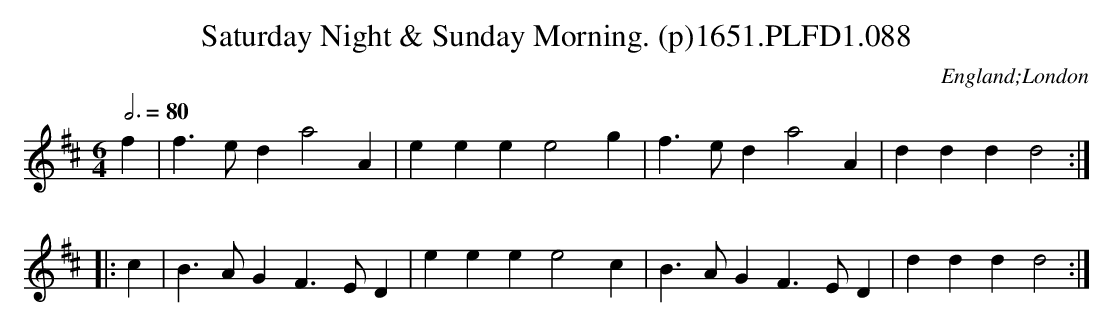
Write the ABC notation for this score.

X:1
T:Saturday Night & Sunday Morning. (p)1651.PLFD1.088
M:6/4
L:1/4
Q:3/4=80
O:England;London
K:D
f|f>ed a2 A| eee e2 g|f>ed a2 A|ddd d2:|
|:c|B>AG F>ED| eee e2 c|B>AG F>ED|ddd d2:|
